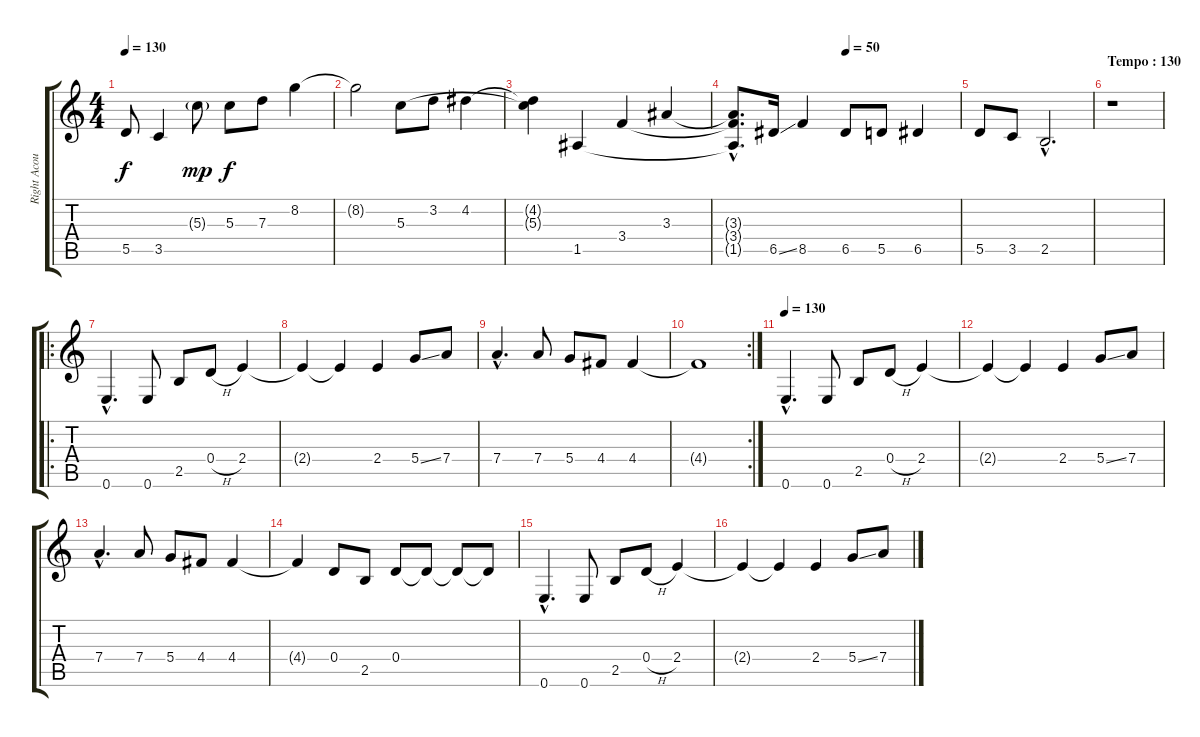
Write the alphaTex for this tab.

\track ("Right Acoustic" "Right Acou") {instrument acousticguitarsteel}
\staff {score tabs}
\tuning (E4 B3 G3 D3 A2 E2) {hide}
\ts (4 4)
\tempo 130
\clef g2
\ks c
5.5.8{dy f} 3.5.4 5.3{g}.8{dy mp} 5.3.8{dy f} 7.3.8 8.2.4 |
8.2{t}.2 5.3.8 3.2.8 4.2.4 |
(4.2{t} 5.3{t}).4 1.5.4 3.4.4 3.3.4 |
\tempo (50 0.5)
(3.3{hac t} 3.4{hac t} 1.5{hac t}).8{d} 6.5{ss}.16 8.5.4 6.5.8 5.5.8 6.5.4 |
5.5.8 3.5.8 2.5{hac}.2{d} |
\section ("" "Tempo : 130")
r.1 |
\ro
0.6{hac}.4{d} 0.6.8 2.5.8 0.4{h}.8 2.4.4 |
2.4{t}.4 2.4{t}.4 2.4.4 5.4{ss}.8 7.4.8 |
7.4{hac}.4{d} 7.4.8 5.4.8 4.4.8 4.4.4 |
\rc 2
4.4{t}.1 |
\tempo 130
0.6{hac}.4{d} 0.6.8 2.5.8 0.4{h}.8 2.4.4 |
2.4{t}.4 2.4{t}.4 2.4.4 5.4{ss}.8 7.4.8 |
7.4{hac}.4{d} 7.4.8 5.4.8 4.4.8 4.4.4 |
4.4{t}.4 0.4.8 2.5.8 0.4.8 0.4{t}.8 0.4{t}.8 0.4{t}.8 |
0.6{hac}.4{d} 0.6.8 2.5.8 0.4{h}.8 2.4.4 |
2.4{t}.4 2.4{t}.4 2.4.4 5.4{ss}.8 7.4.8
